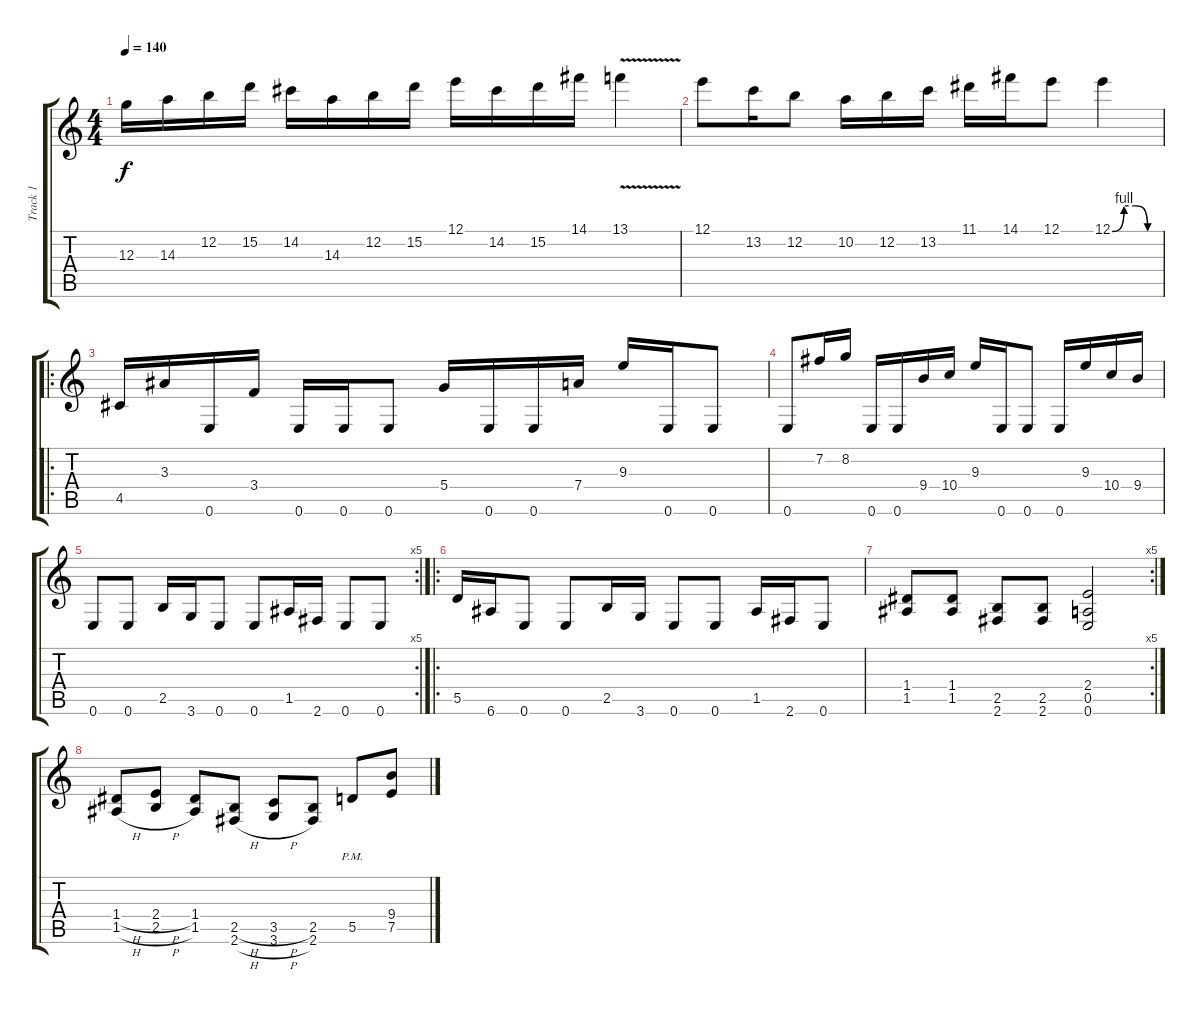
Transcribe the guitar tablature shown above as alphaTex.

\track ("Track 1" "Track 1") {instrument distortionguitar}
\staff {score tabs}
\tuning (E4 B3 G3 D3 A2 E2) {hide}
\ts (4 4)
\tempo 140
\clef g2
\ks c
12.3.16{dy f} 14.3.16 12.2.16 15.2.16 14.2.16 14.3.16 12.2.16 15.2.16 12.1.16 14.2.16 15.2.16 14.1.16 13.1{v}.4 |
12.1.8 13.2.16 12.2.8 10.2.16 12.2.16 13.2.16 11.1.16 14.1.16 12.1.8 12.1{be (custom 0 0 15 4 30 4 45 0 60 0)}.4 |
\ro
4.5.16 3.3.16 0.6.16 3.4.16 0.6.16 0.6.16 0.6.8 5.4.16 0.6.16 0.6.16 7.4.16 9.3.16 0.6.16 0.6.8 |
0.6.8 7.2.16 8.2.16 0.6.16 0.6.16 9.4.16 10.4.16 9.3.16 0.6.16 0.6.8 0.6.16 9.3.16 10.4.16 9.4.16 |
\rc 5
0.6.8 0.6.8 2.5.16 3.6.16 0.6.8 0.6.8 1.5.16 2.6.16 0.6.8 0.6.8 |
\ro
5.5.16 6.6.16 0.6.8 0.6.8 2.5.16 3.6.16 0.6.8 0.6.8 1.5.16 2.6.16 0.6.8 |
\rc 5
(1.4 1.5).8 (1.4 1.5).8 (2.5 2.6).8 (2.5 2.6).8 (2.4 0.5 0.6).2 |
(1.4{h} 1.5{h}).8 (2.4{h} 2.5{h}).8 (1.4 1.5).8 (2.5{h} 2.6{h}).8 (3.5{h} 3.6{h}).8 (2.5 2.6).8 5.5{pm}.8 (9.4 7.5).8
